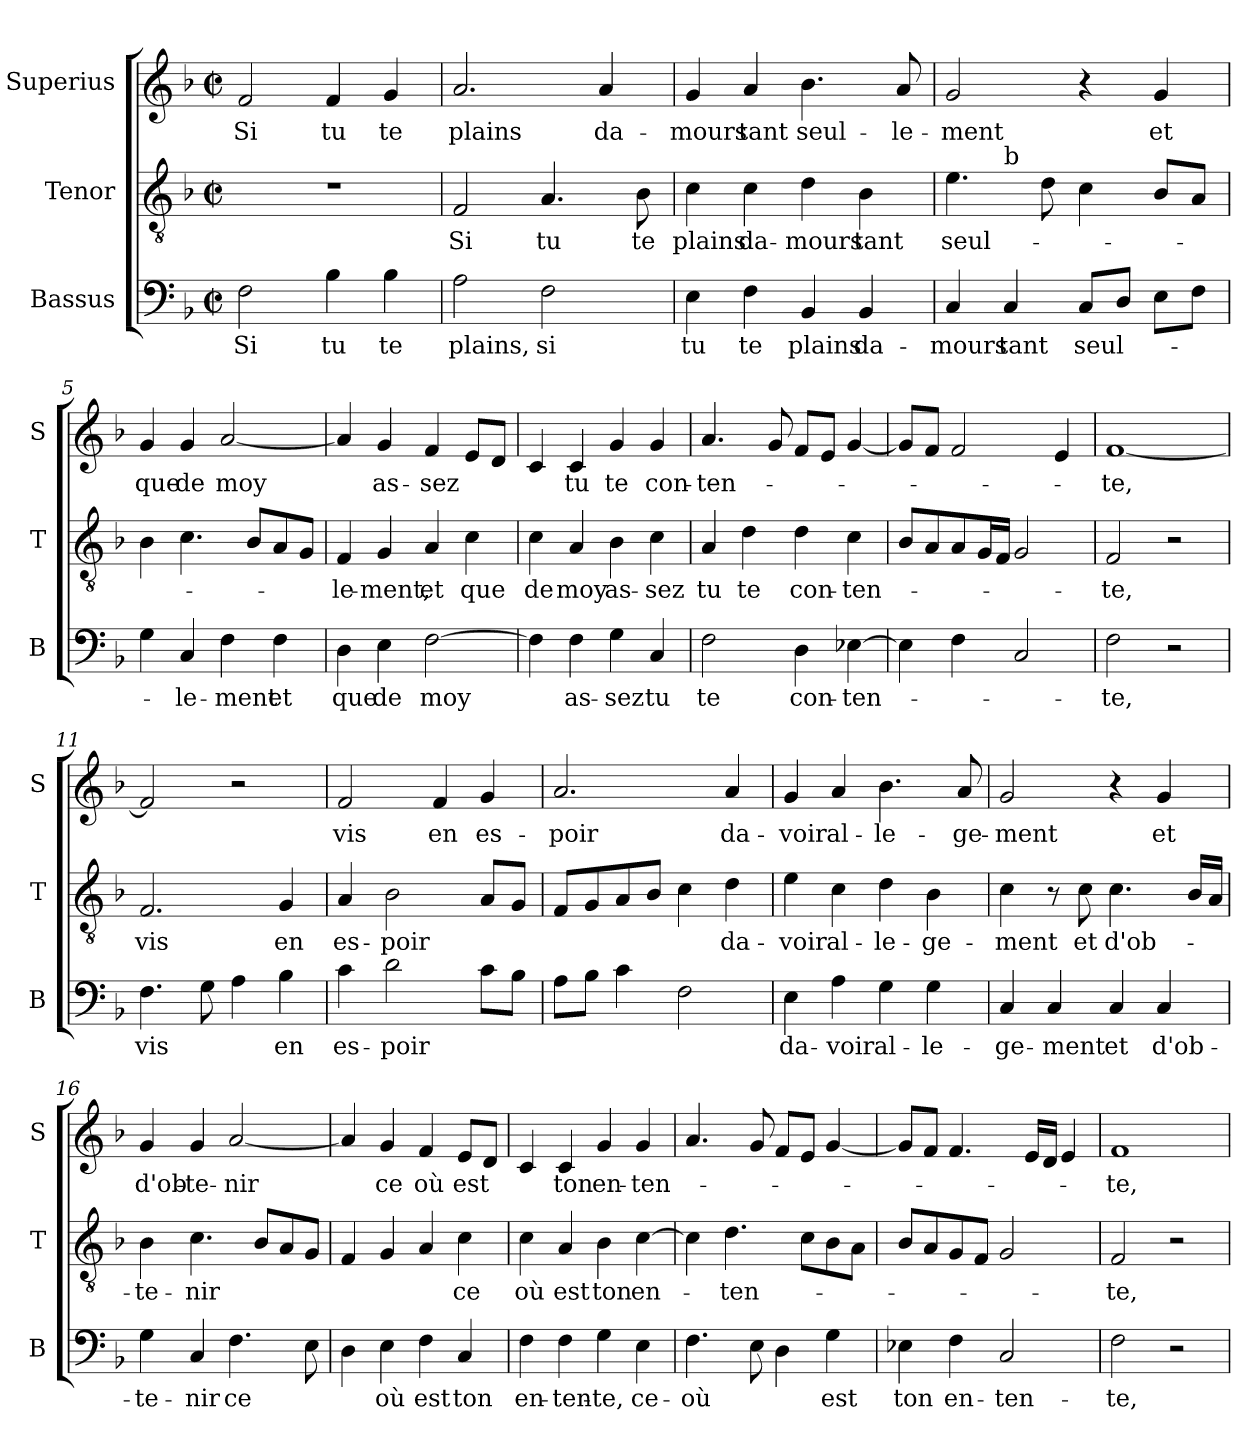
**kern	**text	**kern	**text	**kern	**text
*part3	*part3	*part2	*part2	*part1	*part1
*staff3	*staff3	*staff2	*staff2	*staff1	*staff1
*I"Bassus	*	*I"Tenor	*	*I"Superius	*
*I'B	*	*I'T	*	*I'S	*
*clefF4	*	*clefGv2	*	*clefG2	*
*k[b-]	*	*k[b-]	*	*k[b-]	*
*F:	*	*F:	*	*F:	*
*M2/2	*	*M2/2	*	*M2/2	*
*met(c|)	*	*met(c|)	*	*met(c|)	*
=1	=1	=1	=1	=1	=1
!	!LO:LY:b	!	!	!	!LO:LY:b
2F\	Si	1r	.	2f/	Si
!	!LO:LY:b	!	!	!	!LO:LY:b
4B-\	tu	.	.	4f/	tu
!	!LO:LY:b	!	!	!	!LO:LY:b
4B-\	te	.	.	4g/	te
=2	=2	=2	=2	=2	=2
!	!LO:LY:b	!	!LO:LY:b	!	!LO:LY:b
2A\	plains,	2F/	Si	2.a/	plains
!	!LO:LY:b	!	!LO:LY:b	!	!
2F\	si	4.A/	tu	.	.
!	!	!	!	!	!LO:LY:b
.	.	.	.	4a/	da-
!	!	!	!LO:LY:b	!	!
.	.	8B-\	te	.	.
=3	=3	=3	=3	=3	=3
!	!LO:LY:b	!	!LO:LY:b	!	!LO:LY:b
4E\	tu	4c\	plains	4g/	-mours
!	!LO:LY:b	!	!LO:LY:b	!	!LO:LY:b
4F\	te	4c\	da-	4a/	tant
!	!LO:LY:b	!	!LO:LY:b	!	!LO:LY:b
4BB-/	plains	4d\	-mours	4.b-\	seul-
!	!LO:LY:b	!	!LO:LY:b	!	!
4BB-/	da-	4B-\	tant	.	.
!	!	!	!	!	!LO:LY:b
.	.	.	.	8a/	-le-
=4	=4	=4	=4	=4	=4
!	!LO:LY:b	!	!LO:LY:b	!	!LO:LY:b
*	*	*^	*	*	*
4C/	-mours	4.e\	4ryy	seul-	2g/	-ment
!	!	!	!LO:TX:a:t=b	!	!	!
!	!LO:LY:b	!	!	!	!	!
4C/	tant	.	2.ryy	.	.	.
.	.	8d\	.	.	.	.
!	!LO:LY:b	!	!	!	!	!
8C/L	seul-	4c\	.	.	4r	.
8D/J	.	.	.	.	.	.
!	!	!	!	!	!	!LO:LY:b
8E\L	.	8B-/L	.	.	4g/	et
8F\J	.	8A/J	.	.	.	.
=5	=5	=5	=5	=5	=5	=5
!	!	!	!	!	!	!LO:LY:b
*	*	*v	*v	*	*	*
4G\	.	4B-\	.	4g/	que
!	!LO:LY:b	!	!	!	!LO:LY:b
4C/	-le-	4.c\	.	4g/	de
!	!LO:LY:b	!	!	!	!LO:LY:b
4F\	-ment	.	.	[2a/	moy
.	.	8B-/L	.	.	.
!	!LO:LY:b	!	!	!	!
4F\	et	8A/	.	.	.
.	.	8G/J	.	.	.
!!LO:LB:g=z
=6	=6	=6	=6	=6	=6
!	!LO:LY:b	!	!LO:LY:b	!	!
4D\	que	4F/	-le-	4a/]	.
!	!LO:LY:b	!	!LO:LY:b	!	!LO:LY:b
4E\	de	4G/	-ment,	4g/	as-
!	!LO:LY:b	!	!LO:LY:b	!	!LO:LY:b
[2F\	moy	4A/	et	4f/	-sez
!	!	!	!LO:LY:b	!	!
.	.	4c\	que	8e/L	.
.	.	.	.	8d/J	.
=7	=7	=7	=7	=7	=7
!	!	!	!LO:LY:b	!	!
4F\]	.	4c\	de	4c/	.
!	!LO:LY:b	!	!LO:LY:b	!	!LO:LY:b
4F\	as-	4A/	moy	4c/	tu
!	!LO:LY:b	!	!LO:LY:b	!	!LO:LY:b
4G\	-sez	4B-\	as-	4g/	te
!	!LO:LY:b	!	!LO:LY:b	!	!LO:LY:b
4C/	tu	4c\	-sez	4g/	con-
=8	=8	=8	=8	=8	=8
!	!LO:LY:b	!	!LO:LY:b	!	!LO:LY:b
2F\	te	4A/	tu	4.a/	-ten-
!	!	!	!LO:LY:b	!	!
.	.	4d\	te	.	.
.	.	.	.	8g/	.
!	!LO:LY:b	!	!LO:LY:b	!	!
4D\	con-	4d\	con-	8f/L	.
.	.	.	.	8e/J	.
!	!LO:LY:b	!	!LO:LY:b	!	!
[4E-X\	-ten-	4c\	-ten-	[4g/	.
=9	=9	=9	=9	=9	=9
4E-\]	.	8B-/L	.	8g/L]	.
.	.	8A/	.	8f/J	.
4F\	.	8A/	.	2f/	.
.	.	16G/L	.	.	.
.	.	16F/JJ	.	.	.
2C/	.	2G/	.	.	.
.	.	.	.	4e/	.
=10	=10	=10	=10	=10	=10
!	!LO:LY:b	!	!LO:LY:b	!	!LO:LY:b
2F\	-te,	2F/	-te,	[1f	-te,
2r	.	2r	.	.	.
=11	=11	=11	=11	=11	=11
!	!LO:LY:b	!	!LO:LY:b	!	!
4.F\	vis	2.F/	vis	2f/]	.
8G\	.	.	.	.	.
4A\	.	.	.	2r	.
!	!LO:LY:b	!	!LO:LY:b	!	!
4B-\	en	4G/	en	.	.
!!LO:LB:g=z
=12	=12	=12	=12	=12	=12
!	!LO:LY:b	!	!LO:LY:b	!	!LO:LY:b
4c\	es-	4A/	es-	2f/	vis
!	!LO:LY:b	!	!LO:LY:b	!	!
2d\	-poir	2B-\	-poir	.	.
!	!	!	!	!	!LO:LY:b
.	.	.	.	4f/	en
!	!	!	!	!	!LO:LY:b
8c\L	.	8A/L	.	4g/	es-
8B-\J	.	8G/J	.	.	.
=13	=13	=13	=13	=13	=13
!	!	!	!	!	!LO:LY:b
8A\L	.	8F/L	.	2.a/	-poir
8B-\J	.	8G/	.	.	.
4c\	.	8A/	.	.	.
.	.	8B-/J	.	.	.
2F\	.	4c\	.	.	.
!	!	!	!LO:LY:b	!	!LO:LY:b
.	.	4d\	da-	4a/	da-
=14	=14	=14	=14	=14	=14
!	!LO:LY:b	!	!LO:LY:b	!	!LO:LY:b
4E\	da-	4e\	-voir	4g/	-voir
!	!LO:LY:b	!	!LO:LY:b	!	!LO:LY:b
4A\	-voir	4c\	al-	4a/	al-
!	!LO:LY:b	!	!LO:LY:b	!	!LO:LY:b
4G\	al-	4d\	-le-	4.b-\	-le-
!	!LO:LY:b	!	!LO:LY:b	!	!
4G\	-le-	4B-\	-ge-	.	.
!	!	!	!	!	!LO:LY:b
.	.	.	.	8a/	-ge-
=15	=15	=15	=15	=15	=15
!	!LO:LY:b	!	!LO:LY:b	!	!LO:LY:b
4C/	-ge-	4c\	-ment	2g/	-ment
!	!LO:LY:b	!	!	!	!
4C/	-ment	8r	.	.	.
!	!	!	!LO:LY:b	!	!
.	.	8c\	et	.	.
!	!LO:LY:b	!	!LO:LY:b	!	!
4C/	et	4.c\	d'ob-	4r	.
!	!LO:LY:b	!	!	!	!LO:LY:b
4C/	d'ob-	.	.	4g/	et
.	.	16B-/LL	.	.	.
.	.	16A/JJ	.	.	.
=16	=16	=16	=16	=16	=16
!	!LO:LY:b	!	!LO:LY:b	!	!LO:LY:b
4G\	-te-	4B-\	-te-	4g/	d'ob-
!	!LO:LY:b	!	!LO:LY:b	!	!LO:LY:b
4C/	-nir	4.c\	-nir	4g/	-te-
!	!LO:LY:b	!	!	!	!LO:LY:b
4.F\	ce	.	.	[2a/	-nir
.	.	8B-/L	.	.	.
.	.	8A/	.	.	.
8E\	.	8G/J	.	.	.
=17	=17	=17	=17	=17	=17
4D\	.	4F/	.	4a/]	.
!	!LO:LY:b	!	!	!	!LO:LY:b
4E\	où	4G/	.	4g/	ce
!	!LO:LY:b	!	!	!	!LO:LY:b
4F\	est	4A/	.	4f/	où
!	!LO:LY:b	!	!LO:LY:b	!	!LO:LY:b
4C/	ton	4c\	ce	8e/L	est
.	.	.	.	8d/J	.
!!LO:PB:g=z
=18	=18	=18	=18	=18	=18
!	!LO:LY:b	!	!LO:LY:b	!	!
4F\	en-	4c\	où	4c/	.
!	!LO:LY:b	!	!LO:LY:b	!	!LO:LY:b
4F\	-ten-	4A/	est	4c/	ton
!	!LO:LY:b	!	!LO:LY:b	!	!LO:LY:b
4G\	-te,	4B-\	ton	4g/	en-
!	!LO:LY:b	!	!LO:LY:b	!	!LO:LY:b
4E\	ce-	[4c\	en-	4g/	-ten-
=19	=19	=19	=19	=19	=19
!	!LO:LY:b	!	!	!	!
4.F\	-où	4c\]	.	4.a/	.
!	!	!	!LO:LY:b	!	!
.	.	4.d\	-ten-	.	.
8E\	.	.	.	8g/	.
4D\	.	.	.	8f/L	.
.	.	8c\L	.	8e/J	.
!	!LO:LY:b	!	!	!	!
4G\	est	8B-\	.	[4g/	.
.	.	8A\J	.	.	.
=20	=20	=20	=20	=20	=20
!	!LO:LY:b	!	!	!	!
4E-X\	ton	8B-/L	.	8g/L]	.
.	.	8A/	.	8f/J	.
!	!LO:LY:b	!	!	!	!
4F\	en-	8G/	.	4.f/	.
.	.	8F/J	.	.	.
!	!LO:LY:b	!	!	!	!
2C/	-ten-	2G/	.	.	.
.	.	.	.	16e/LL	.
.	.	.	.	16d/JJ	.
.	.	.	.	4e/	.
=21	=21	=21	=21	=21	=21
!	!LO:LY:b	!	!LO:LY:b	!	!LO:LY:b
2F\	-te,	2F/	-te,	1f	-te,
2r	.	2r	.	.	.
=	=	=	=	=	=
*-	*-	*-	*-	*-	*-
